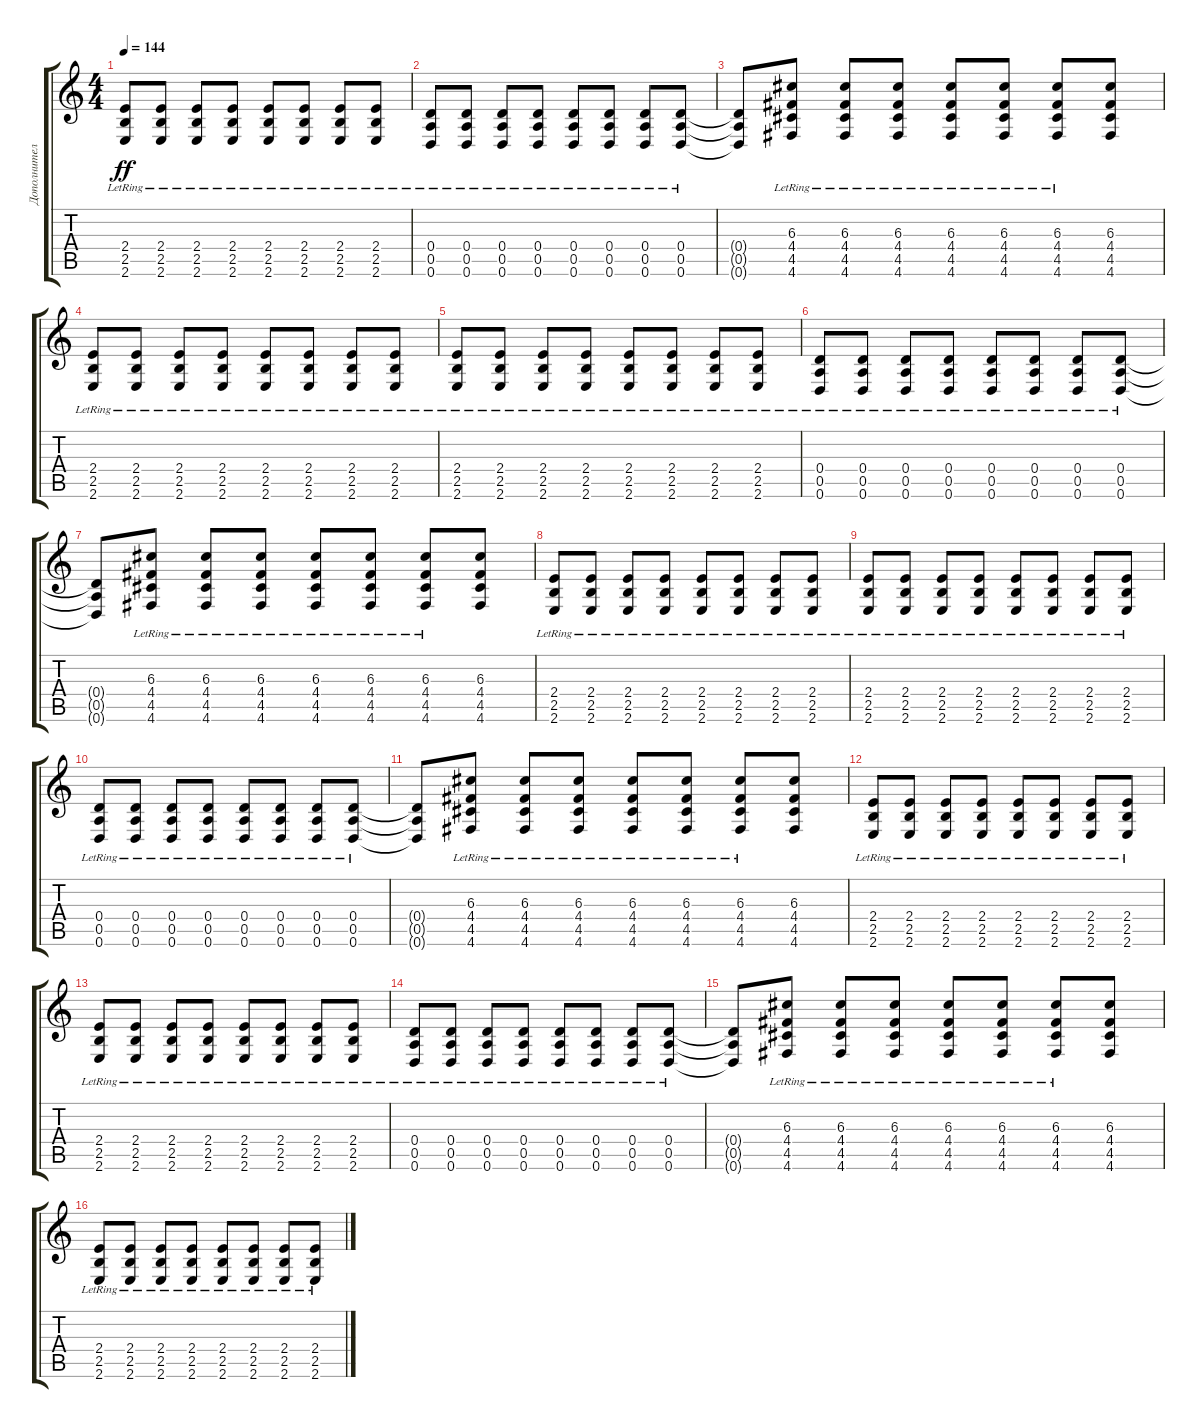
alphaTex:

\track ("Дополнительная гитара" "Дополнител") {instrument distortionguitar}
\staff {score tabs}
\tuning (E4 B3 G3 D3 A2 D2) {hide}
\ts (4 4)
\tempo 144
\clef g2
\ks c
(2.4{lr} 2.5{lr} 2.6{lr}).8{dy ff} (2.4{lr} 2.5{lr} 2.6{lr}).8 (2.4{lr} 2.5{lr} 2.6{lr}).8 (2.4{lr} 2.5{lr} 2.6{lr}).8 (2.4{lr} 2.5{lr} 2.6{lr}).8 (2.4{lr} 2.5{lr} 2.6{lr}).8 (2.4{lr} 2.5{lr} 2.6{lr}).8 (2.4{lr} 2.5{lr} 2.6{lr}).8 |
(0.4{lr} 0.5{lr} 0.6{lr}).8 (0.4{lr} 0.5{lr} 0.6{lr}).8 (0.4{lr} 0.5{lr} 0.6{lr}).8 (0.4{lr} 0.5{lr} 0.6{lr}).8 (0.4{lr} 0.5{lr} 0.6{lr}).8 (0.4{lr} 0.5{lr} 0.6{lr}).8 (0.4{lr} 0.5{lr} 0.6{lr}).8 (0.4{lr} 0.5{lr} 0.6{lr}).8 |
(0.4{t} 0.5{t} 0.6{t}).8 (6.3{lr} 4.4 4.5 4.6).8 (6.3{lr} 4.4 4.5 4.6).8 (6.3{lr} 4.4 4.5 4.6).8 (6.3{lr} 4.4 4.5 4.6).8 (6.3{lr} 4.4 4.5 4.6).8 (6.3{lr} 4.4 4.5 4.6).8 (6.3 4.4 4.5 4.6).8 |
(2.4{lr} 2.5{lr} 2.6{lr}).8 (2.4{lr} 2.5{lr} 2.6{lr}).8 (2.4{lr} 2.5{lr} 2.6{lr}).8 (2.4{lr} 2.5{lr} 2.6{lr}).8 (2.4{lr} 2.5{lr} 2.6{lr}).8 (2.4{lr} 2.5{lr} 2.6{lr}).8 (2.4{lr} 2.5{lr} 2.6{lr}).8 (2.4{lr} 2.5{lr} 2.6{lr}).8 |
(2.4{lr} 2.5{lr} 2.6{lr}).8 (2.4{lr} 2.5{lr} 2.6{lr}).8 (2.4{lr} 2.5{lr} 2.6{lr}).8 (2.4{lr} 2.5{lr} 2.6{lr}).8 (2.4{lr} 2.5{lr} 2.6{lr}).8 (2.4{lr} 2.5{lr} 2.6{lr}).8 (2.4{lr} 2.5{lr} 2.6{lr}).8 (2.4{lr} 2.5{lr} 2.6{lr}).8 |
(0.4{lr} 0.5{lr} 0.6{lr}).8 (0.4{lr} 0.5{lr} 0.6{lr}).8 (0.4{lr} 0.5{lr} 0.6{lr}).8 (0.4{lr} 0.5{lr} 0.6{lr}).8 (0.4{lr} 0.5{lr} 0.6{lr}).8 (0.4{lr} 0.5{lr} 0.6{lr}).8 (0.4{lr} 0.5{lr} 0.6{lr}).8 (0.4{lr} 0.5{lr} 0.6{lr}).8 |
(0.4{t} 0.5{t} 0.6{t}).8 (6.3{lr} 4.4 4.5 4.6).8 (6.3{lr} 4.4 4.5 4.6).8 (6.3{lr} 4.4 4.5 4.6).8 (6.3{lr} 4.4 4.5 4.6).8 (6.3{lr} 4.4 4.5 4.6).8 (6.3{lr} 4.4 4.5 4.6).8 (6.3 4.4 4.5 4.6).8 |
(2.4{lr} 2.5{lr} 2.6{lr}).8 (2.4{lr} 2.5{lr} 2.6{lr}).8 (2.4{lr} 2.5{lr} 2.6{lr}).8 (2.4{lr} 2.5{lr} 2.6{lr}).8 (2.4{lr} 2.5{lr} 2.6{lr}).8 (2.4{lr} 2.5{lr} 2.6{lr}).8 (2.4{lr} 2.5{lr} 2.6{lr}).8 (2.4{lr} 2.5{lr} 2.6{lr}).8 |
(2.4{lr} 2.5{lr} 2.6{lr}).8 (2.4{lr} 2.5{lr} 2.6{lr}).8 (2.4{lr} 2.5{lr} 2.6{lr}).8 (2.4{lr} 2.5{lr} 2.6{lr}).8 (2.4{lr} 2.5{lr} 2.6{lr}).8 (2.4{lr} 2.5{lr} 2.6{lr}).8 (2.4{lr} 2.5{lr} 2.6{lr}).8 (2.4{lr} 2.5{lr} 2.6{lr}).8 |
(0.4{lr} 0.5{lr} 0.6{lr}).8 (0.4{lr} 0.5{lr} 0.6{lr}).8 (0.4{lr} 0.5{lr} 0.6{lr}).8 (0.4{lr} 0.5{lr} 0.6{lr}).8 (0.4{lr} 0.5{lr} 0.6{lr}).8 (0.4{lr} 0.5{lr} 0.6{lr}).8 (0.4{lr} 0.5{lr} 0.6{lr}).8 (0.4{lr} 0.5{lr} 0.6{lr}).8 |
(0.4{t} 0.5{t} 0.6{t}).8 (6.3{lr} 4.4 4.5 4.6).8 (6.3{lr} 4.4 4.5 4.6).8 (6.3{lr} 4.4 4.5 4.6).8 (6.3{lr} 4.4 4.5 4.6).8 (6.3{lr} 4.4 4.5 4.6).8 (6.3{lr} 4.4 4.5 4.6).8 (6.3 4.4 4.5 4.6).8 |
(2.4{lr} 2.5{lr} 2.6{lr}).8 (2.4{lr} 2.5{lr} 2.6{lr}).8 (2.4{lr} 2.5{lr} 2.6{lr}).8 (2.4{lr} 2.5{lr} 2.6{lr}).8 (2.4{lr} 2.5{lr} 2.6{lr}).8 (2.4{lr} 2.5{lr} 2.6{lr}).8 (2.4{lr} 2.5{lr} 2.6{lr}).8 (2.4{lr} 2.5{lr} 2.6{lr}).8 |
(2.4{lr} 2.5{lr} 2.6{lr}).8 (2.4{lr} 2.5{lr} 2.6{lr}).8 (2.4{lr} 2.5{lr} 2.6{lr}).8 (2.4{lr} 2.5{lr} 2.6{lr}).8 (2.4{lr} 2.5{lr} 2.6{lr}).8 (2.4{lr} 2.5{lr} 2.6{lr}).8 (2.4{lr} 2.5{lr} 2.6{lr}).8 (2.4{lr} 2.5{lr} 2.6{lr}).8 |
(0.4{lr} 0.5{lr} 0.6{lr}).8 (0.4{lr} 0.5{lr} 0.6{lr}).8 (0.4{lr} 0.5{lr} 0.6{lr}).8 (0.4{lr} 0.5{lr} 0.6{lr}).8 (0.4{lr} 0.5{lr} 0.6{lr}).8 (0.4{lr} 0.5{lr} 0.6{lr}).8 (0.4{lr} 0.5{lr} 0.6{lr}).8 (0.4{lr} 0.5{lr} 0.6{lr}).8 |
(0.4{t} 0.5{t} 0.6{t}).8 (6.3{lr} 4.4 4.5 4.6).8 (6.3{lr} 4.4 4.5 4.6).8 (6.3{lr} 4.4 4.5 4.6).8 (6.3{lr} 4.4 4.5 4.6).8 (6.3{lr} 4.4 4.5 4.6).8 (6.3{lr} 4.4 4.5 4.6).8 (6.3 4.4 4.5 4.6).8 |
(2.4{lr} 2.5{lr} 2.6{lr}).8 (2.4{lr} 2.5{lr} 2.6{lr}).8 (2.4{lr} 2.5{lr} 2.6{lr}).8 (2.4{lr} 2.5{lr} 2.6{lr}).8 (2.4{lr} 2.5{lr} 2.6{lr}).8 (2.4{lr} 2.5{lr} 2.6{lr}).8 (2.4{lr} 2.5{lr} 2.6{lr}).8 (2.4{lr} 2.5{lr} 2.6{lr}).8
